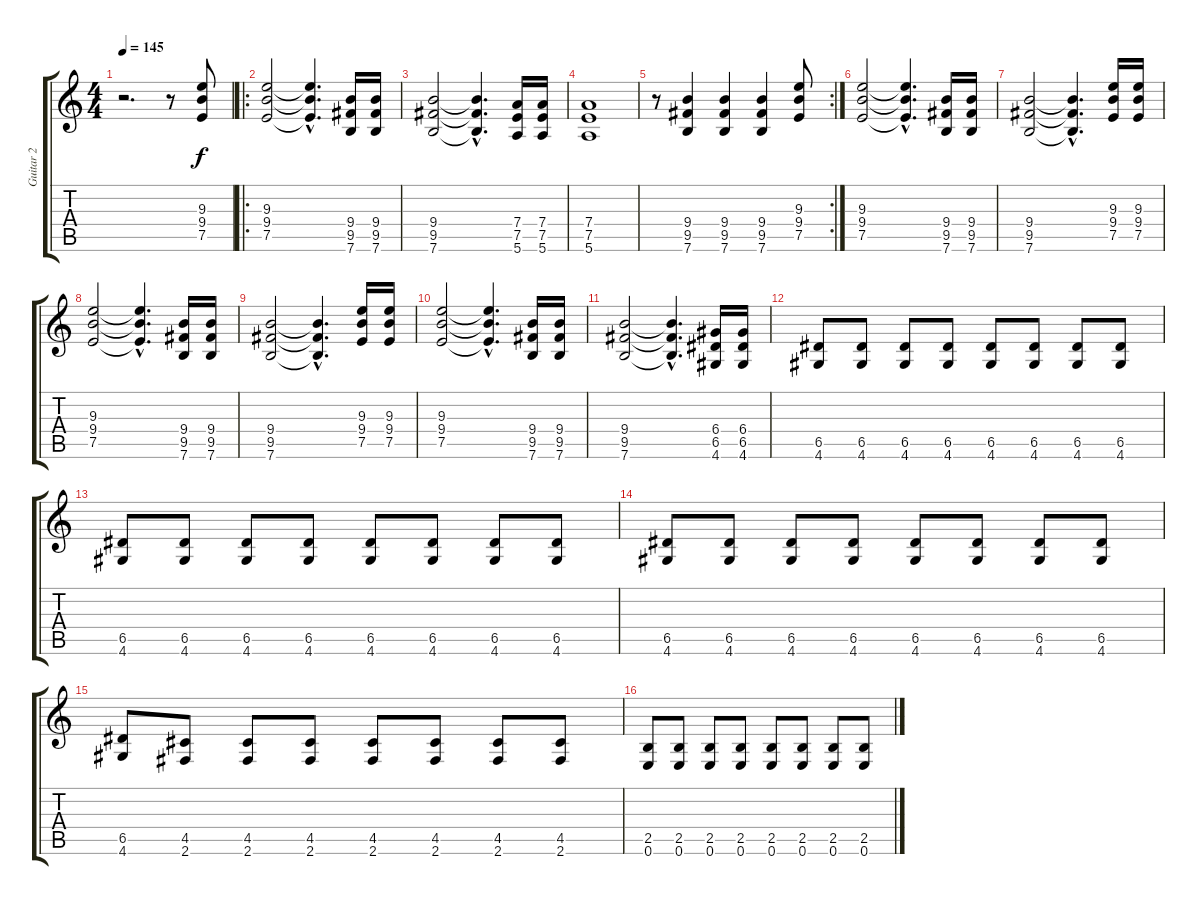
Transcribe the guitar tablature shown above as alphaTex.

\track ("Guitar 2" "Guitar 2") {instrument overdrivenguitar}
\staff {score tabs}
\tuning (E4 B3 G3 D3 A2 E2) {hide}
\ts (4 4)
\tempo 145
\clef g2
\ks c
r.2{d dy f instrument overdrivenguitar} r.8 (9.3 9.4 7.5).8 |
\ro
(9.3 9.4 7.5).2 (9.3{hac t} 9.4{hac t} 7.5{hac t}).4{d} (9.4 9.5 7.6).16 (9.4 9.5 7.6).16 |
(9.4 9.5 7.6).2 (9.4{hac t} 9.5{hac t} 7.6{hac t}).4{d} (7.4 7.5 5.6).16 (7.4 7.5 5.6).16 |
(7.4 7.5 5.6).1 |
\rc 2
r.8 (9.4 9.5 7.6).4 (9.4 9.5 7.6).4 (9.4 9.5 7.6).4 (9.3 9.4 7.5).8 |
(9.3 9.4 7.5).2 (9.3{hac t} 9.4{hac t} 7.5{hac t}).4{d} (9.4 9.5 7.6).16 (9.4 9.5 7.6).16 |
(9.4 9.5 7.6).2 (9.4{hac t} 9.5{hac t} 7.6{hac t}).4{d} (9.3 9.4 7.5).16 (9.3 9.4 7.5).16 |
(9.3 9.4 7.5).2 (9.3{hac t} 9.4{hac t} 7.5{hac t}).4{d} (9.4 9.5 7.6).16 (9.4 9.5 7.6).16 |
(9.4 9.5 7.6).2 (9.4{hac t} 9.5{hac t} 7.6{hac t}).4{d} (9.3 9.4 7.5).16 (9.3 9.4 7.5).16 |
(9.3 9.4 7.5).2 (9.3{hac t} 9.4{hac t} 7.5{hac t}).4{d} (9.4 9.5 7.6).16 (9.4 9.5 7.6).16 |
(9.4 9.5 7.6).2 (9.4{hac t} 9.5{hac t} 7.6{hac t}).4{d} (6.4 6.5 4.6).16 (6.4 6.5 4.6).16 |
(6.5 4.6).8 (6.5 4.6).8 (6.5 4.6).8 (6.5 4.6).8 (6.5 4.6).8 (6.5 4.6).8 (6.5 4.6).8 (6.5 4.6).8 |
(6.5 4.6).8 (6.5 4.6).8 (6.5 4.6).8 (6.5 4.6).8 (6.5 4.6).8 (6.5 4.6).8 (6.5 4.6).8 (6.5 4.6).8 |
(6.5 4.6).8 (6.5 4.6).8 (6.5 4.6).8 (6.5 4.6).8 (6.5 4.6).8 (6.5 4.6).8 (6.5 4.6).8 (6.5 4.6).8 |
(6.5 4.6).8 (4.5 2.6).8 (4.5 2.6).8 (4.5 2.6).8 (4.5 2.6).8 (4.5 2.6).8 (4.5 2.6).8 (4.5 2.6).8 |
(2.5 0.6).8 (2.5 0.6).8 (2.5 0.6).8 (2.5 0.6).8 (2.5 0.6).8 (2.5 0.6).8 (2.5 0.6).8 (2.5 0.6).8
